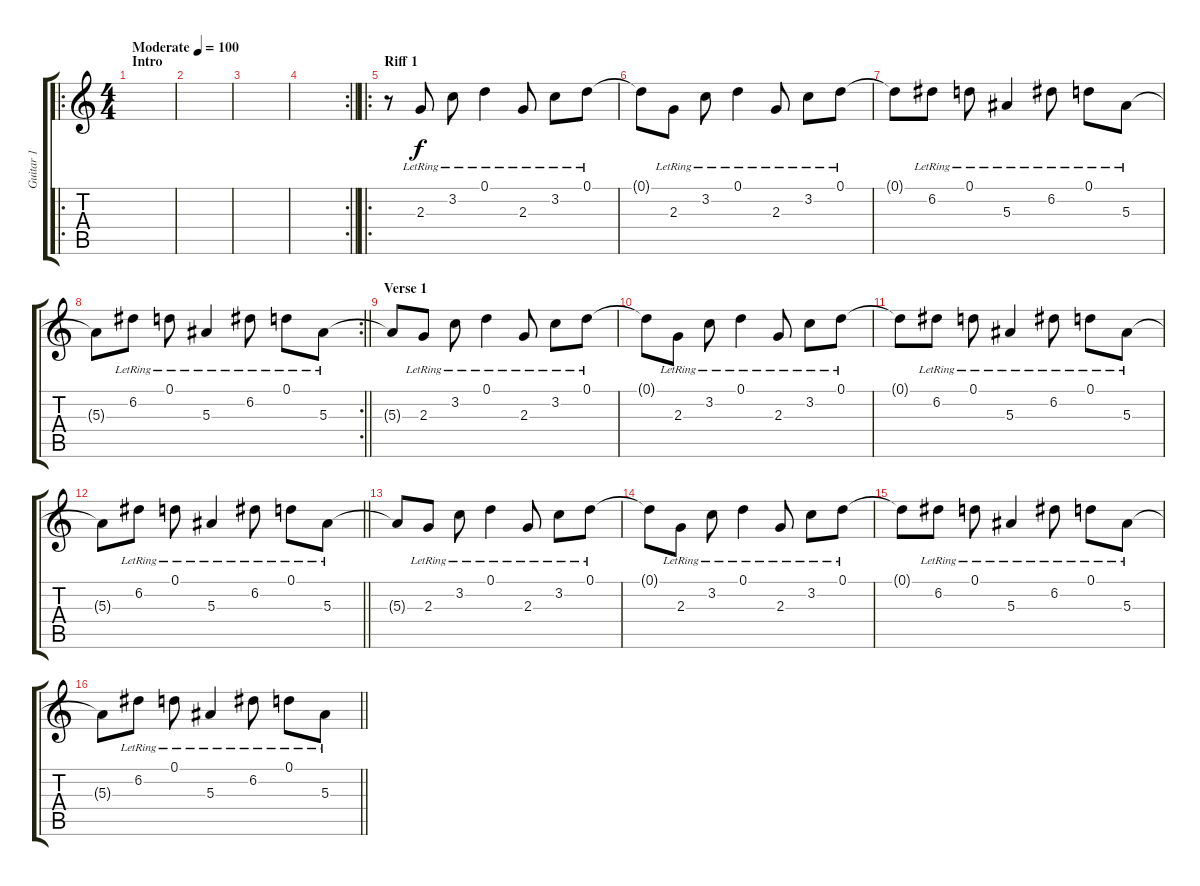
\track ("Guitar 1" "Guitar 1") {instrument electricguitarclean}
\staff {score tabs}
\tuning (D4 A3 F3 C3 G2 D2) {hide}
\ro
\ts (4 4)
\section ("" "Intro")
\tempo (100 "Moderate")
\clef g2
\ks c
|
|
|
\rc 2
\barLineRight lightlight
|
\ro
\section ("" "Riff 1")
r.8 2.3{lr}.8 3.2{lr}.8 0.1{lr}.4 2.3{lr}.8 3.2{lr}.8 0.1{lr}.8 |
0.1{t}.8 2.3{lr}.8 3.2{lr}.8 0.1{lr}.4 2.3{lr}.8 3.2{lr}.8 0.1{lr}.8 |
0.1{t}.8 6.2{lr}.8 0.1{lr}.8 5.3{lr}.4 6.2{lr}.8 0.1{lr}.8 5.3{lr}.8 |
\rc 2
\barLineRight lightlight
5.3{t}.8 6.2{lr}.8 0.1{lr}.8 5.3{lr}.4 6.2{lr}.8 0.1{lr}.8 5.3{lr}.8 |
\section ("" "Verse 1")
5.3{t}.8 2.3{lr}.8 3.2{lr}.8 0.1{lr}.4 2.3{lr}.8 3.2{lr}.8 0.1{lr}.8 |
0.1{t}.8 2.3{lr}.8 3.2{lr}.8 0.1{lr}.4 2.3{lr}.8 3.2{lr}.8 0.1{lr}.8 |
0.1{t}.8 6.2{lr}.8 0.1{lr}.8 5.3{lr}.4 6.2{lr}.8 0.1{lr}.8 5.3{lr}.8 |
\barLineRight lightlight
5.3{t}.8 6.2{lr}.8 0.1{lr}.8 5.3{lr}.4 6.2{lr}.8 0.1{lr}.8 5.3{lr}.8 |
5.3{t}.8 2.3{lr}.8 3.2{lr}.8 0.1{lr}.4 2.3{lr}.8 3.2{lr}.8 0.1{lr}.8 |
0.1{t}.8 2.3{lr}.8 3.2{lr}.8 0.1{lr}.4 2.3{lr}.8 3.2{lr}.8 0.1{lr}.8 |
0.1{t}.8 6.2{lr}.8 0.1{lr}.8 5.3{lr}.4 6.2{lr}.8 0.1{lr}.8 5.3{lr}.8 |
\barLineRight lightlight
5.3{t}.8 6.2{lr}.8 0.1{lr}.8 5.3{lr}.4 6.2{lr}.8 0.1{lr}.8 5.3{lr}.8
